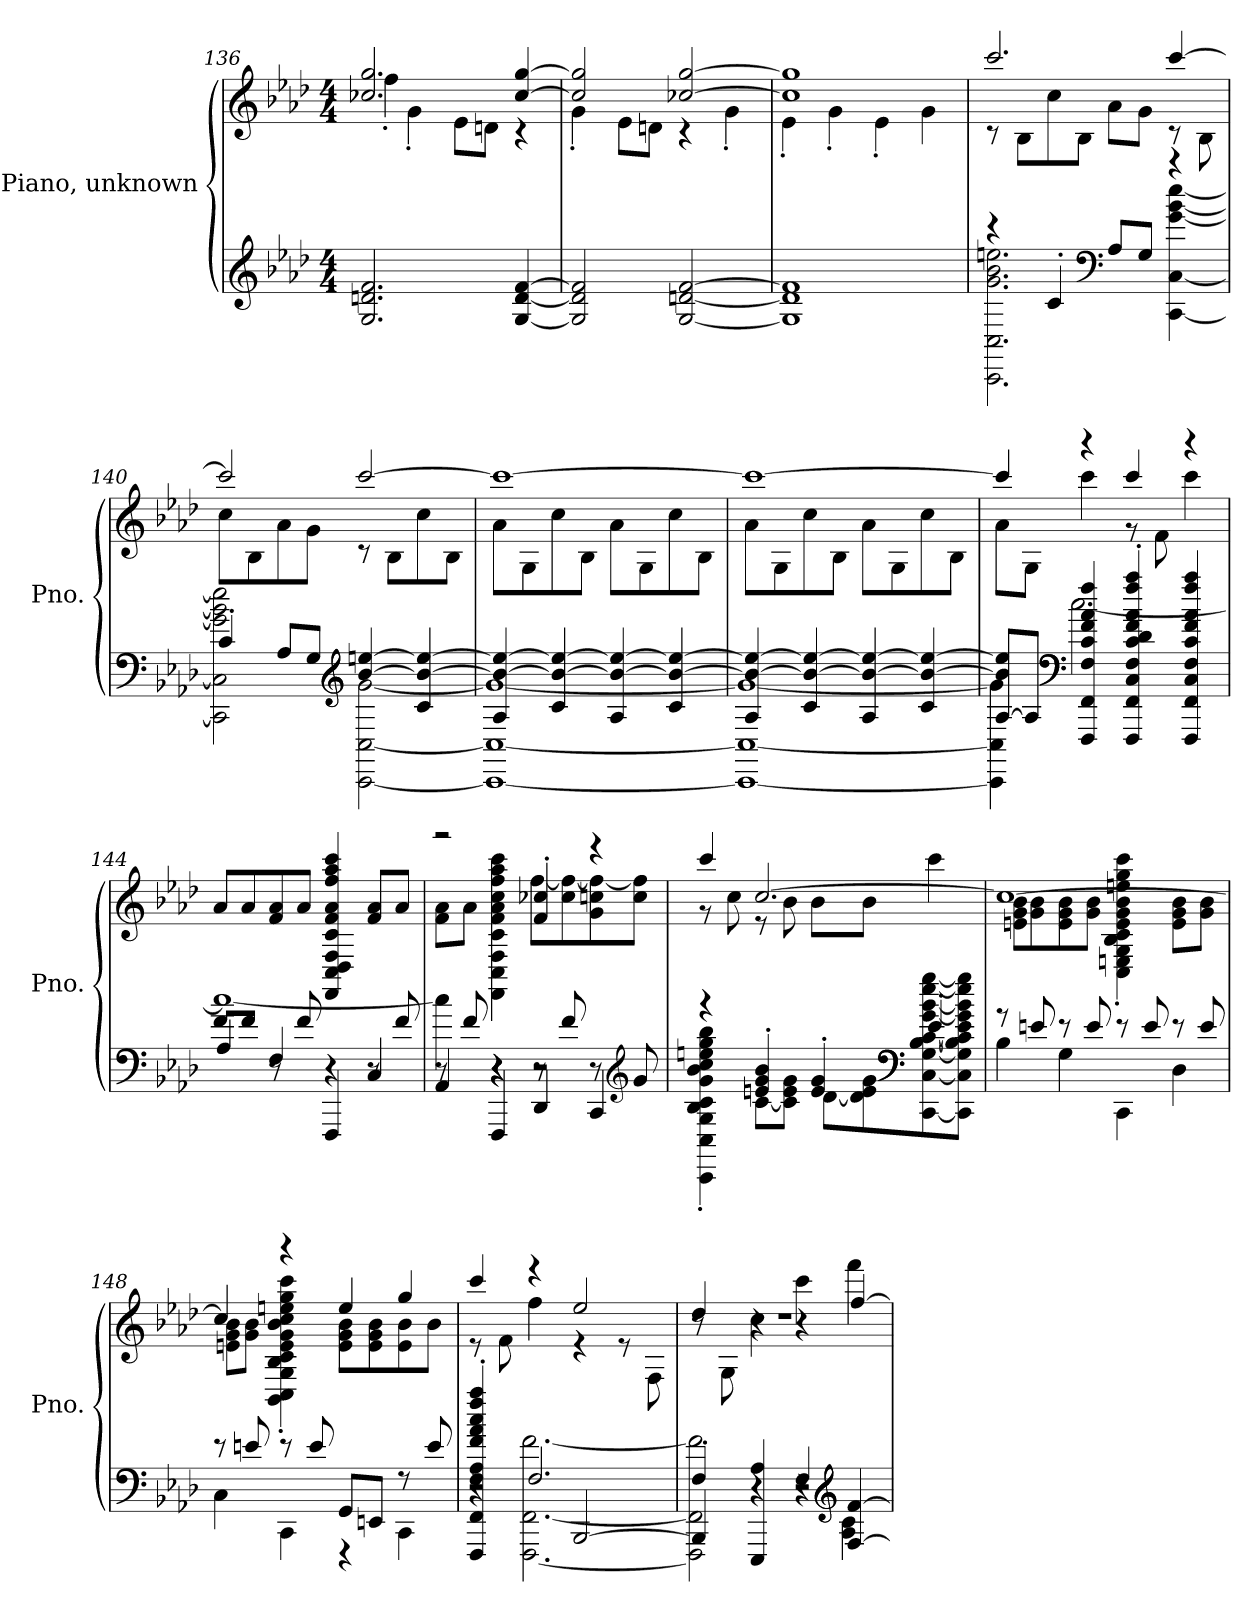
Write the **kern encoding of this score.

**kern	**kern
*part1	*part1
*staff2	*staff1
*I"Piano, unknown	*
*I'Pno.	*
*clefG2	*clefG2
*k[b-e-a-d-]	*k[b-e-a-d-]
*M4/4	*M4/4
=136	=136
*	*^
2.G/ 2.dn/ 2.f/	2.cc-X/ 2.gg/	4ff'\
.	.	4g'\
.	.	8e-\L
.	.	8dn\J
[4G/ [4d/ [4f/	[4cc-/ [4gg/	4r
!!LO:LB:g=z	!!
=137	=137	=137
2G/] 2d/] 2f/]	2cc-/] 2gg/]	4g'\
.	.	8e-\L
.	.	8dn\J
[2G/ [2dn/ [2f/	[2cc-X/ [2gg/	4r
.	.	4g'\
=138	=138	=138
1G] 1d] 1f]	1cc-] 1gg]	4e-'\
.	.	4g'\
.	.	4e-'\
.	.	4g\
=139	=139	=139
*^	*	*
4r	2.CC\ 2.C\ 2.g\ 2.b-\ 2.een\	2.ccc/	8r
.	.	.	8B-\L
4c'/	.	.	8cc\
.	.	.	8B-\J
*clefF4	*	*	*
8A-/L	.	.	8a-\L
8G/J	.	.	8g\J
4r	[4CC\ [4C\ [4g\ [4b-\ [4ee\	[4ccc/	8r
.	.	.	8B-\
=140	=140	=140	=140
4c'/	2CC\] 2C\] 2g\] 2b-\] 2ee\]	2ccc/]	8cc\L
.	.	.	8B-\
8A-/L	.	.	8a-\
8G/J	.	.	8g\J
*clefG2	*	*	*
[4b-/ [4een/	[2CC\ [2C\ [2g\	[2ccc/	8r
.	.	.	8B-\L
4c/ 4b-/_ 4ee/_	.	.	8cc\
.	.	.	8B-\J
=141	=141	=141	=141
4A-/ 4b-/_ 4ee/_	1CC_ 1C_ 1g_	1ccc_	8a-\L
.	.	.	8G\
4c/ 4b-/_ 4ee/_	.	.	8cc\
.	.	.	8B-\J
4A-/ 4b-/_ 4ee/_	.	.	8a-\L
.	.	.	8G\
4c/ 4b-/_ 4ee/_	.	.	8cc\
.	.	.	8B-\J
!!LO:LB:g=z	!!
=142	=142	=142	=142
4A-/ 4b-/_ 4ee/_	1CC_ 1C_ 1g_	1ccc_	8a-\L
.	.	.	8G\
4c/ 4b-/_ 4ee/_	.	.	8cc\
.	.	.	8B-\J
4A-/ 4b-/_ 4ee/_	.	.	8a-\L
.	.	.	8G\
4c/ 4b-/_ 4ee/_	.	.	8cc\
.	.	.	8B-\J
=143	=143	=143	=143
[8A-/ 8b-/] 8ee/]L	4CC\] 4C\] 4g\]	4ccc/]	8a-\L
8A-/J]	.	.	8G\J
*clefF4	*	*	*
4FFF/ 4FF/ 4F/ 4c/ 4f/ 4a-/ 4ff/	[2.cc\	4r	4ccc\
4FFF/' 4FF/' 4C/' 4F/' 4c/' 4d-/' 4f/' 4a-/' 4ff/' 4aa-/'	.	4ccc/	8r
.	.	.	8f\
4FFF/ 4FF/ 4C/ 4F/ 4c/ 4f/ 4a-/ 4ff/ 4aa-/	.	4r	4ccc\
*	*	*v	*v
=144	=144	=144
*	*^	*
8f/L	1cc_	4A-/	8a-/L
8f/J	.	.	8a-/
8r	.	4F/	8f/ 8a-/
8f/	.	.	8a-/J
4FFF/	.	4r	4FF/ 4C/ 4D-/ 4F/ 4c/ 4f/ 4a-/ 4ff/ 4aa-/ 4ccc/
8r	.	4C/	8f/ 8a-/L
8f/	.	.	8a-/J
=145	=145	=145	=145
*	*	*	*^
8r	4cc\]	4AA-/	2r	8f\ 8a-\L
8f/	.	.	.	8a-\J
4FFF/	4r	4r	.	4FF\ 4C\ 4F\ 4c\ 4f\ 4a-\ 4cc\ 4ff\ 4aa-\ 4ccc\
8r	2r	4DD-/	4f/' 4cc-X/'	[8ff\L
8f/	.	.	.	8cc-\ 8ff\_
8r	.	4CC/	4r	8g\ 8ccn\ 8ff\_
*clefG2	*	*	*	*
8g/	.	.	.	8cc\ 8ff\]J
*	*v	*v	*	*
!!LO:LB:g=z	!!
=146	=146	=146	=146
4r	4CC\' 4C\' 4G\' 4B-\' 4c\' 4g\' 4b-\' 4cc\' 4een\' 4gg\' 4bb-\'	4ccc/	8r
.	.	.	8cc\
4en/' 4g/' 4b-/'	[8c\L	[2.cc/	8r
.	8c\] 8e\ 8g\J	.	8b-\
4e/' 4g/'	[8d-\L	.	8b-\L
.	8d-\] 8e\ 8g\	.	8b-\J
*clefF4	*	*	*
4e'/	[8CC\ [8C\ [8G\ [8B-\ [8c\ [8g\ [8b-\ [8ee\ [8gg\	.	4ccc\
.	8CC\] 8C\] 8G\] 8B-\] 8c\] 8e\ 8g\] 8b-\] 8ee\] 8gg\]J	.	.
=147	=147	=147	=147
8r	4B-\	1cc_	8en\ 8g\ 8b-\L
8en/	.	.	8g\ 8b-\
8r	4G\	.	8e\ 8g\ 8b-\
8e/	.	.	8g\ 8b-\J
8r	4CC\	.	4C\' 4En\' 4G\' 4B-\' 4c\' 4e\' 4g\' 4b-\' 4een\' 4gg\' 4ccc\'
8e/	.	.	.
8r	4D-\	.	8e\ 8g\ 8b-\L
8e/	.	.	8g\ 8b-\J
=148	=148	=148	=148
8r	4C\	4cc/]	8en\ 8g\ 8b-\L
8en/	.	.	8g\ 8b-\J
8r	4CC\	4r	4BB-\' 4C\' 4G\' 4B-\' 4c\' 4e\' 4g\' 4b-\' 4cc\' 4een\' 4gg\' 4ccc\'
8e/	.	.	.
8GG/L	4r	4ee/	8e\ 8g\ 8b-\L
8EEn/J	.	.	8e\ 8g\ 8b-\
8r	4CC\	4gg/	8e\ 8b-\
8e/	.	.	8b-\J
!!LO:LB:g=z	!!
=149	=149	=149	=149
*	*^	*	*
4FFF/' 4FF/' 4F/' 4A-/' 4f/' 4a-/' 4cc/' 4ff/' 4aa-/'	4r	2r	4ccc/	8r
.	.	.	.	8f\
2.F/	[2.FFF\ [2.FF\ [2.f\	.	4r	4ff\
.	.	[2BBB-/	2ee-/	4r
.	.	.	.	8r
.	.	.	.	8F\
=150	=150	=150	=150	=150
*	*	*	*	*^
4F'/	2FFF\] 2FF\] 2f\]	4BBB-/]	1r	8r	4dd-/
.	.	.	.	8G\	.
4EEE-/ 4A-/	.	4r	.	4cc\	4r
4F/	4r	2r	.	4ccc\	4r
*clefG2	*	*	*	*	*
[4F/ [4f/	4A-\ 4c\	.	.	4fff\	[4ff/
*v	*v	*v	*	*	*
*	*v	*v	*v
=	=
*-	*-
